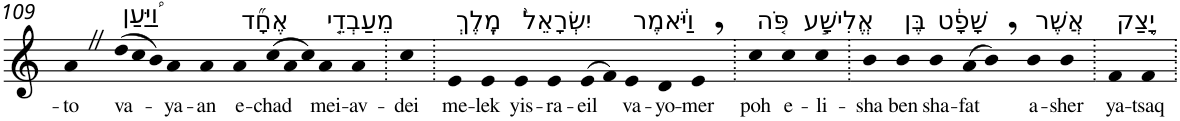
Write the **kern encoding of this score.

**kern	**text
*part1	*part1
*staff1	*staff1
*I"Piano	*
*I'Pno	*
!!LO:PB:g=z
*clefG2	*
*k[]	*
=109	=109
!	!LO:LY:b
4aZ	-to
*Xtuplet	*
!LO:TX:a:t=וַ֠יַּעַן	!
!	!LO:LY:b
(>12dd	va-
12cc	.
12b)	.
!	!LO:LY:b
4a	-ya-
!	!LO:LY:b
4a	-an
!LO:TX:a:t=אֶחָ֞ד	!
!	!LO:LY:b
4a	e-
!	!LO:LY:b
(>12cc	-chad
12a	.
12cc)	.
!LO:TX:a:t=מֵעַבְדֵ֤י	!
!	!LO:LY:b
4a	mei-
!	!LO:LY:b
4a	-av-
=110.	=110.
!	!LO:LY:b
4cc	-dei
=111.	=111.
!LO:TX:a:t=מֶֽלֶךְ	!
!	!LO:LY:b
4e	me-
!	!LO:LY:b
4e	-lek
!LO:TX:a:t=יִשְׂרָאֵל֙	!
!	!LO:LY:b
4e	yis-
!	!LO:LY:b
4e	-ra-
!	!LO:LY:b
(>8e	-eil
8f)	.
!LO:TX:a:t=וַיֹּ֔אמֶר	!
!	!LO:LY:b
4e	va-
!	!LO:LY:b
4d	-yo-
!	!LO:LY:b
4e,	-mer
=112.	=112.
!LO:TX:a:t=פֹּ֚ה	!
!	!LO:LY:b
4cc	poh
!LO:TX:a:t=אֱלִישָׁ֣ע	!
!	!LO:LY:b
4cc	e-
!	!LO:LY:b
4cc	-li-
=113.	=113.
!	!LO:LY:b
4b	-sha
!LO:TX:a:t=בֶּן	!
!	!LO:LY:b
4b	ben
!LO:TX:a:t=שָׁפָ֔ט	!
!	!LO:LY:b
4b	sha-
!	!LO:LY:b
(>8a	-fat
8b,)	.
!LO:TX:a:t=אֲשֶׁר	!
!	!LO:LY:b
4b	a-
!	!LO:LY:b
4b	-sher
=114.	=114.
!LO:TX:a:t=יָ֥צַק	!
!	!LO:LY:b
4f	ya-
!	!LO:LY:b
4f	-tsaq
=.	=.
*-	*-
